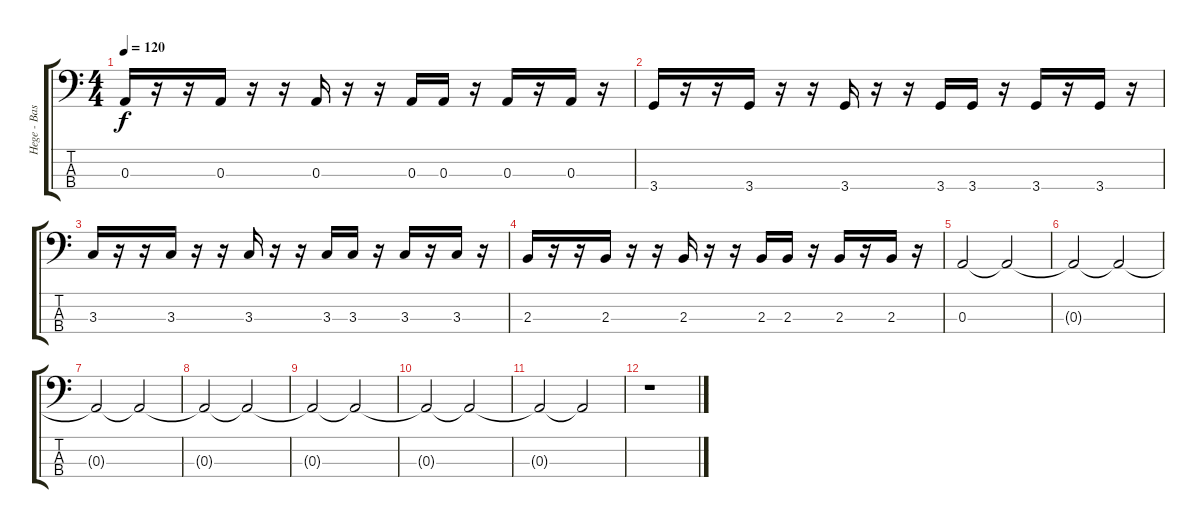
\track ("Hege - Bass" "Hege - Bas") {instrument electricbassfinger}
\staff {score tabs}
\tuning (G2 D2 A1 E1) {hide}
\ts (4 4)
\tempo 120
\clef f4
\ks c
0.3.16{dy f} r.16 r.16 0.3.16 r.16 r.16 0.3.16 r.16 r.16 0.3.16 0.3.16 r.16 0.3.16 r.16 0.3.16 r.16 |
3.4.16 r.16 r.16 3.4.16 r.16 r.16 3.4.16 r.16 r.16 3.4.16 3.4.16 r.16 3.4.16 r.16 3.4.16 r.16 |
3.3.16 r.16 r.16 3.3.16 r.16 r.16 3.3.16 r.16 r.16 3.3.16 3.3.16 r.16 3.3.16 r.16 3.3.16 r.16 |
2.3.16 r.16 r.16 2.3.16 r.16 r.16 2.3.16 r.16 r.16 2.3.16 2.3.16 r.16 2.3.16 r.16 2.3.16 r.16 |
0.3.2{volume 15} 0.3{t}.2{volume 14} |
0.3{t}.2{volume 13} 0.3{t}.2{volume 12} |
0.3{t}.2{volume 11} 0.3{t}.2{volume 10} |
0.3{t}.2{volume 9} 0.3{t}.2{volume 8} |
0.3{t}.2{volume 7} 0.3{t}.2{volume 6} |
0.3{t}.2{volume 5} 0.3{t}.2{volume 4} |
0.3{t}.2{volume 3} 0.3{t}.2{volume 1} |
r.1
